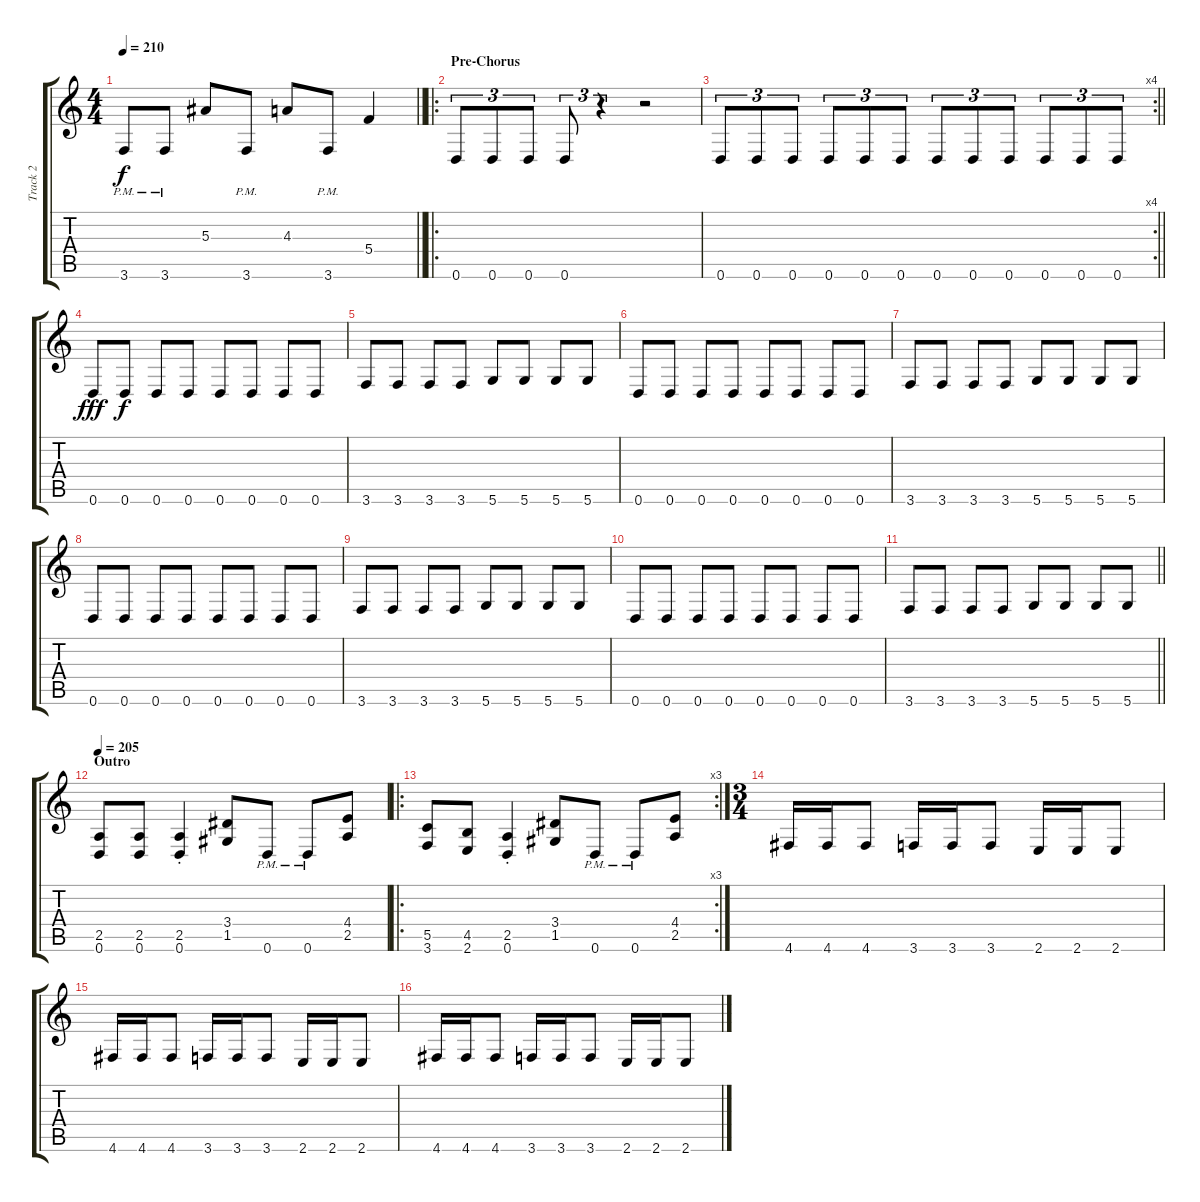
\track ("Track 2" "Track 2") {instrument acousticguitarsteel}
\staff {score tabs}
\tuning (D4 A3 F3 C3 G2 D2) {hide}
\ts (4 4)
\tempo 210
\clef g2
\barLineRight lightlight
\ks c
3.6{pm}.8{dy f} 3.6{pm}.8 5.3.8 3.6{pm}.8 4.3.8 3.6{pm}.8 5.4.4 |
\ro
\section ("" "Pre-Chorus")
0.6.8{tu (3 2) volume 16} 0.6.8{tu (3 2)} 0.6.8{tu (3 2)} 0.6.8{tu (3 2)} r.4{tu (3 2)} r.2 |
\rc 4
\barLineRight lightlight
0.6.8{tu (3 2)} 0.6.8{tu (3 2)} 0.6.8{tu (3 2)} 0.6.8{tu (3 2)} 0.6.8{tu (3 2)} 0.6.8{tu (3 2)} 0.6.8{tu (3 2)} 0.6.8{tu (3 2)} 0.6.8{tu (3 2)} 0.6.8{tu (3 2)} 0.6.8{tu (3 2)} 0.6.8{tu (3 2)} |
0.6.8{dy fff volume 15} 0.6.8{dy f} 0.6.8 0.6.8 0.6.8 0.6.8 0.6.8 0.6.8 |
3.6.8 3.6.8 3.6.8 3.6.8 5.6.8 5.6.8 5.6.8 5.6.8 |
0.6.8 0.6.8 0.6.8 0.6.8 0.6.8 0.6.8 0.6.8 0.6.8 |
3.6.8 3.6.8 3.6.8 3.6.8 5.6.8 5.6.8 5.6.8 5.6.8 |
0.6.8 0.6.8 0.6.8 0.6.8 0.6.8 0.6.8 0.6.8 0.6.8 |
3.6.8 3.6.8 3.6.8 3.6.8 5.6.8 5.6.8 5.6.8 5.6.8 |
0.6.8 0.6.8 0.6.8 0.6.8 0.6.8 0.6.8 0.6.8 0.6.8 |
\barLineRight lightlight
3.6.8 3.6.8 3.6.8 3.6.8 5.6.8 5.6.8 5.6.8 5.6.8 |
\section ("" "Outro")
\tempo 205
(2.5 0.6).8{volume 14} (2.5 0.6).8 (2.5{st} 0.6{st}).4 (3.4 1.5).8 0.6{pm}.8 0.6{pm}.8 (4.4 2.5).8 |
\ro
\rc 3
(5.5 3.6).8 (4.5 2.6).8 (2.5{st} 0.6{st}).4 (3.4 1.5).8 0.6{pm}.8 0.6{pm}.8 (4.4 2.5).8 |
\ts (3 4)
4.6.16 4.6.16 4.6.8 3.6.16 3.6.16 3.6.8 2.6.16 2.6.16 2.6.8 |
4.6.16 4.6.16 4.6.8 3.6.16 3.6.16 3.6.8 2.6.16 2.6.16 2.6.8 |
4.6.16 4.6.16 4.6.8 3.6.16 3.6.16 3.6.8 2.6.16 2.6.16 2.6.8
